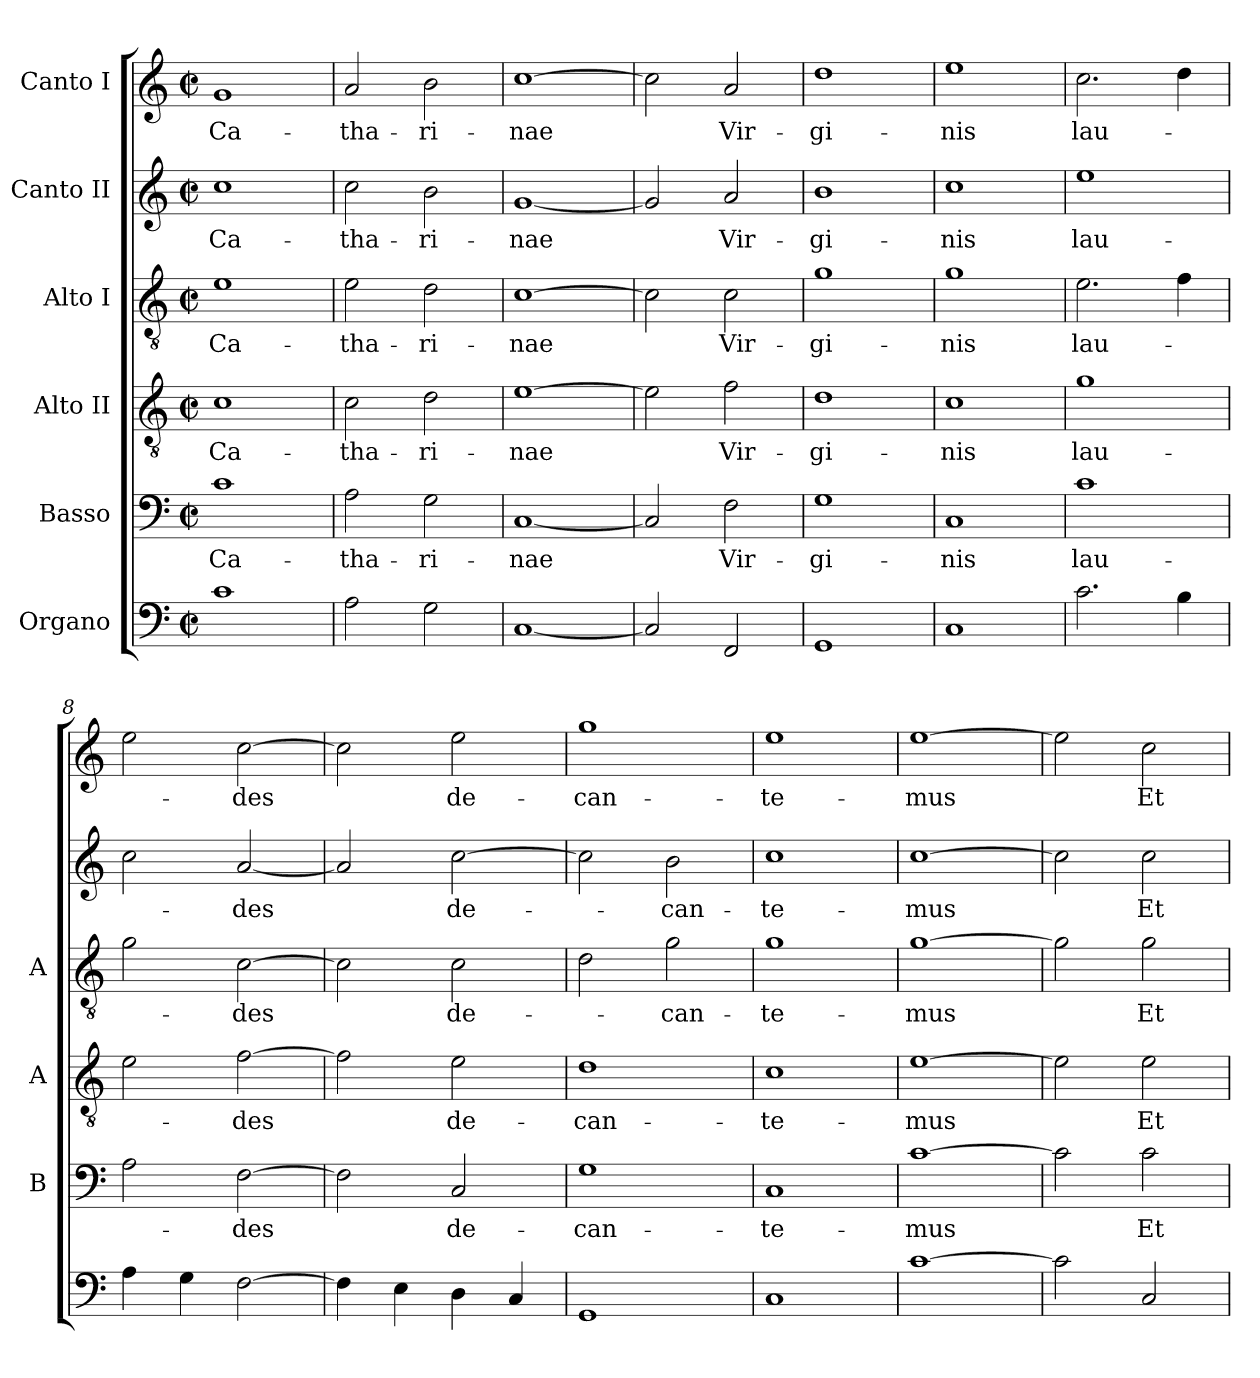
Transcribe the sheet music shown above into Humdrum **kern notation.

**kern	**kern	**text	**kern	**text	**kern	**text	**kern	**text	**kern	**text
*part6	*part5	*part5	*part4	*part4	*part3	*part3	*part2	*part2	*part1	*part1
*staff6	*staff5	*staff5	*staff4	*staff4	*staff3	*staff3	*staff2	*staff2	*staff1	*staff1
*I"Organo	*I"Basso	*	*I"Alto II	*	*I"Alto I	*	*I"Canto II	*	*I"Canto I	*
*	*I'B	*	*I'A	*	*I'A	*	*	*	*	*
*clefF4	*clefF4	*	*clefGv2	*	*clefGv2	*	*clefG2	*	*clefG2	*
*k[]	*k[]	*	*k[]	*	*k[]	*	*k[]	*	*k[]	*
*M2/2	*M2/2	*	*M2/2	*	*M2/2	*	*M2/2	*	*M2/2	*
*met(c|)	*met(c|)	*	*met(c|)	*	*met(c|)	*	*met(c|)	*	*met(c|)	*
=1	=1	=1	=1	=1	=1	=1	=1	=1	=1	=1
1c	1c	Ca-	1c	Ca-	1e	Ca-	1cc	Ca-	1g	Ca-
=2	=2	=2	=2	=2	=2	=2	=2	=2	=2	=2
2A	2A	-tha-	2c	-tha-	2e	-tha-	2cc	-tha-	2a	-tha-
2G	2G	-ri-	2d	-ri-	2d	-ri-	2b	-ri-	2b	-ri-
=3	=3	=3	=3	=3	=3	=3	=3	=3	=3	=3
[1C	[1C	-nae	[1e	-nae	[1c	-nae	[1g	-nae	[1cc	-nae
=4	=4	=4	=4	=4	=4	=4	=4	=4	=4	=4
2C]	2C]	.	2e]	.	2c]	.	2g]	.	2cc]	.
2FF	2F	Vir-	2f	Vir-	2c	Vir-	2a	Vir-	2a	Vir-
=5	=5	=5	=5	=5	=5	=5	=5	=5	=5	=5
1GG	1G	-gi-	1d	-gi-	1g	-gi-	1b	-gi-	1dd	-gi-
=6	=6	=6	=6	=6	=6	=6	=6	=6	=6	=6
1C	1C	-nis	1c	-nis	1g	-nis	1cc	-nis	1ee	-nis
=7	=7	=7	=7	=7	=7	=7	=7	=7	=7	=7
2.c	1c	lau-	1g	lau-	2.e	lau-	1ee	lau-	2.cc	lau-
4B	.	.	.	.	4f	.	.	.	4dd	.
=8	=8	=8	=8	=8	=8	=8	=8	=8	=8	=8
4A	2A	.	2e	.	2g	.	2cc	.	2ee	.
4G	.	.	.	.	.	.	.	.	.	.
[2F	[2F	-des	[2f	-des	[2c	-des	[2a	-des	[2cc	-des
=9	=9	=9	=9	=9	=9	=9	=9	=9	=9	=9
4F]	2F]	.	2f]	.	2c]	.	2a]	.	2cc]	.
4E	.	.	.	.	.	.	.	.	.	.
4D	2C	de-	2e	de-	2c	de-	[2cc	de-	2ee	de-
4C	.	.	.	.	.	.	.	.	.	.
=10	=10	=10	=10	=10	=10	=10	=10	=10	=10	=10
1GG	1G	-can-	1d	-can-	2d	.	2cc]	.	1gg	-can-
.	.	.	.	.	2g	-can-	2b	-can-	.	.
=11	=11	=11	=11	=11	=11	=11	=11	=11	=11	=11
1C	1C	-te-	1c	-te-	1g	-te-	1cc	-te-	1ee	-te-
=12	=12	=12	=12	=12	=12	=12	=12	=12	=12	=12
[1c	[1c	-mus	[1e	-mus	[1g	-mus	[1cc	-mus	[1ee	-mus
=13	=13	=13	=13	=13	=13	=13	=13	=13	=13	=13
2c]	2c]	.	2e]	.	2g]	.	2cc]	.	2ee]	.
2C	2c	Et	2e	Et	2g	Et	2cc	Et	2cc	Et
=	=	=	=	=	=	=	=	=	=	=
*-	*-	*-	*-	*-	*-	*-	*-	*-	*-	*-
